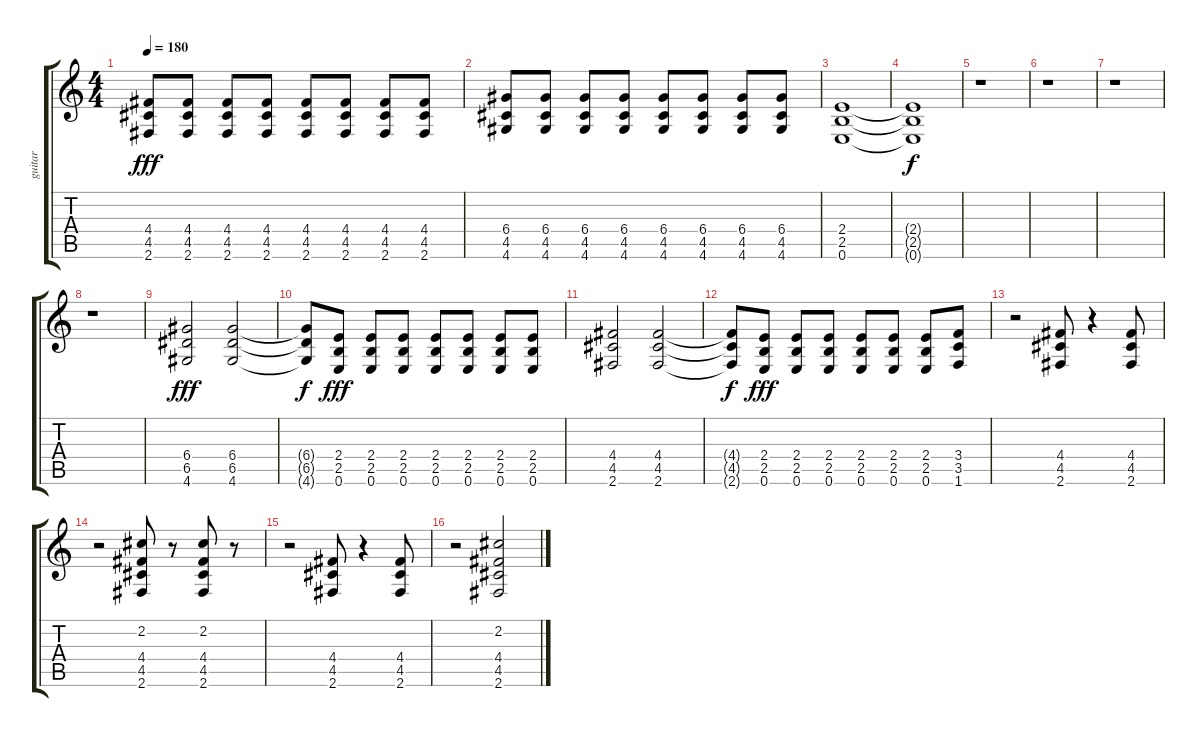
\track ("guitar" "guitar") {instrument distortionguitar}
\staff {score tabs}
\tuning (E4 B3 G3 D3 A2 E2) {hide}
\ts (4 4)
\tempo 180
\clef g2
\ks c
(4.4 4.5 2.6).8{dy fff} (4.4 4.5 2.6).8 (4.4 4.5 2.6).8 (4.4 4.5 2.6).8 (4.4 4.5 2.6).8 (4.4 4.5 2.6).8 (4.4 4.5 2.6).8 (4.4 4.5 2.6).8 |
(6.4 4.5 4.6).8 (6.4 4.5 4.6).8 (6.4 4.5 4.6).8 (6.4 4.5 4.6).8 (6.4 4.5 4.6).8 (6.4 4.5 4.6).8 (6.4 4.5 4.6).8 (6.4 4.5 4.6).8 |
(2.4 2.5 0.6).1 |
(2.4{t} 2.5{t} 0.6{t}).1{dy f} |
r.1 |
r.1 |
r.1 |
r.1 |
(6.4 6.5 4.6).2{dy fff} (6.4 6.5 4.6).2 |
(6.4{t} 6.5{t} 4.6{t}).8{dy f} (2.4 2.5 0.6).8{dy fff} (2.4 2.5 0.6).8 (2.4 2.5 0.6).8 (2.4 2.5 0.6).8 (2.4 2.5 0.6).8 (2.4 2.5 0.6).8 (2.4 2.5 0.6).8 |
(4.4 4.5 2.6).2 (4.4 4.5 2.6).2 |
(4.4{t} 4.5{t} 2.6{t}).8{dy f} (2.4 2.5 0.6).8{dy fff} (2.4 2.5 0.6).8 (2.4 2.5 0.6).8 (2.4 2.5 0.6).8 (2.4 2.5 0.6).8 (2.4 2.5 0.6).8 (3.4 3.5 1.6).8 |
r.2 (4.4 4.5 2.6).8 r.4 (4.4 4.5 2.6).8 |
r.2 (2.2 4.4 4.5 2.6).8 r.8 (2.2 4.4 4.5 2.6).8 r.8 |
r.2 (4.4 4.5 2.6).8 r.4 (4.4 4.5 2.6).8 |
r.2 (2.2 4.4 4.5 2.6).2
